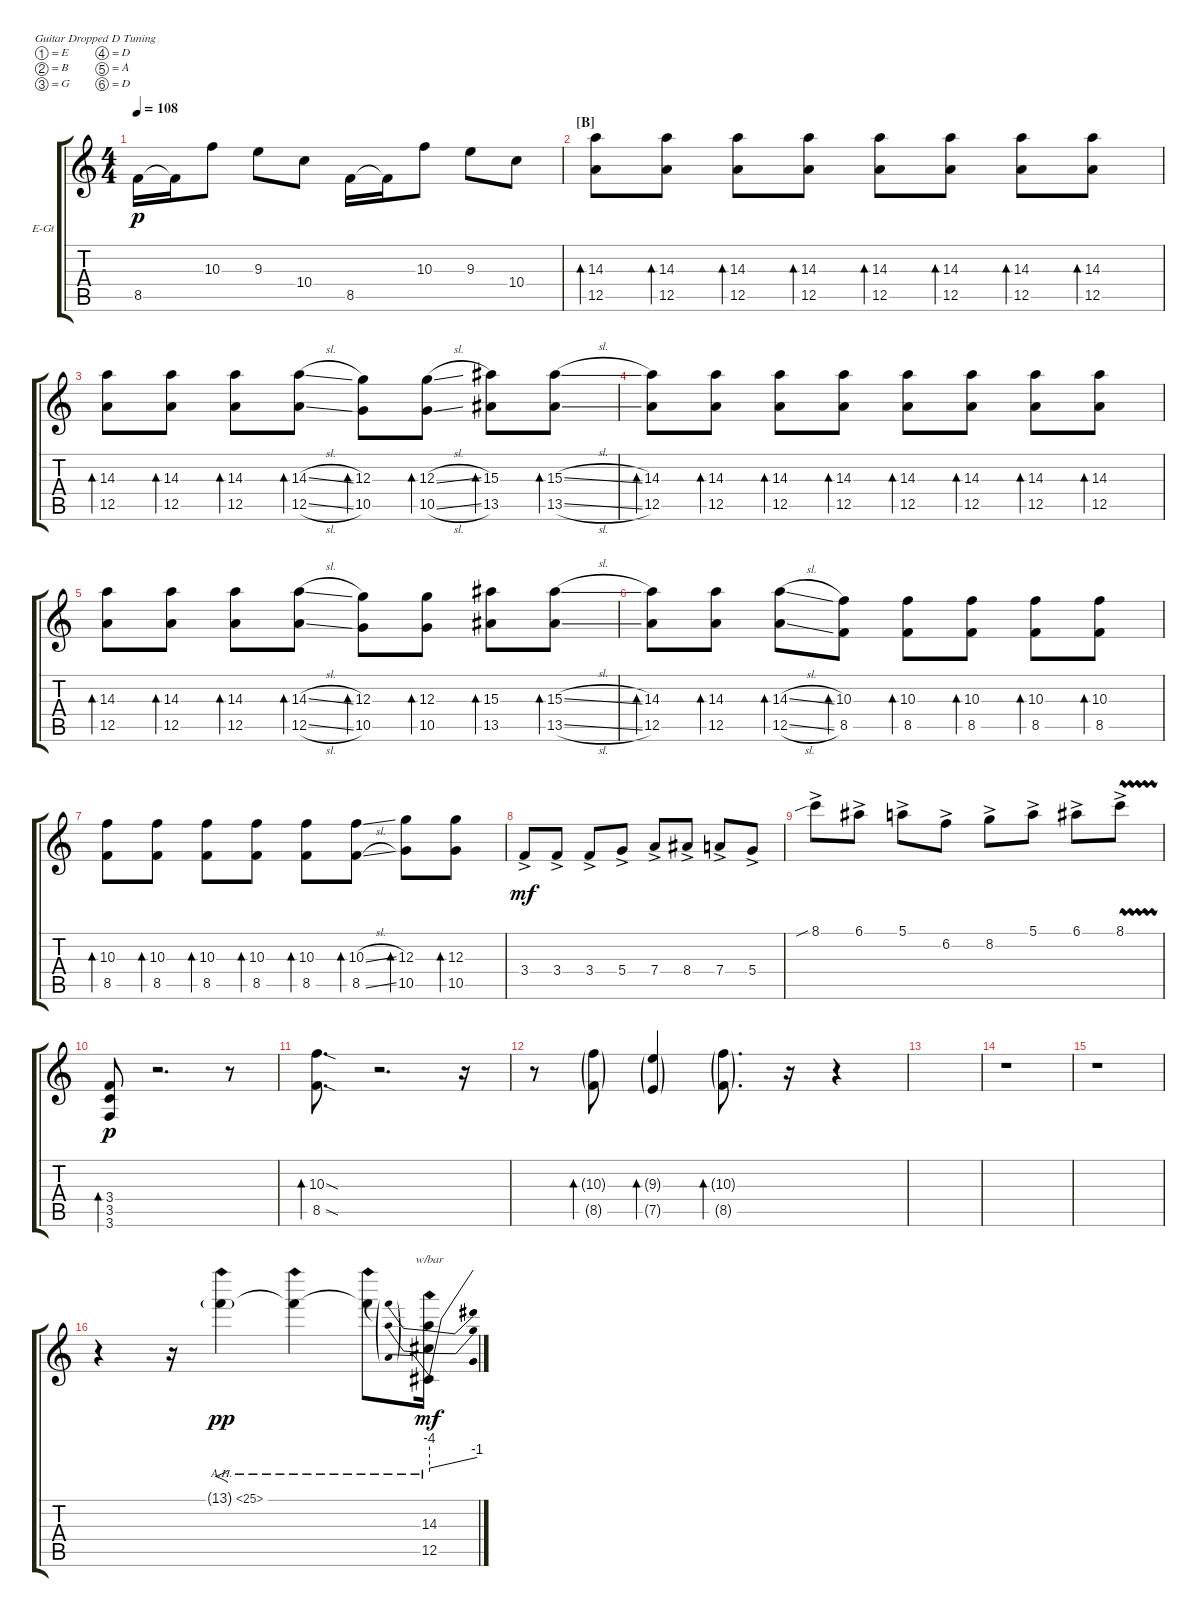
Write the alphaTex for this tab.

\defaultSystemsLayout 4
\bracketExtendMode groupsimilarinstruments
\firstSystemTrackNameOrientation horizontal
\otherSystemsTrackNameOrientation horizontal
\track ("E. Guitar 1" "E-Gt") {instrument distortionguitar}
\staff {score tabs}
\tuning (E4 B3 G3 D3 A2 D2)
\ts (4 4)
\tempo 108
\clef g2
\ks c
8.5.16{dy p} 8.5{t}.16 10.3.8 9.3.8 10.4.8 8.5.16 8.5{t}.16 10.3.8 9.3.8 10.4.8 |
\section ("B" "")
(12.5 14.3).8{bd 30} (12.5 14.3).8{bd 30} (12.5 14.3).8{bd 30} (12.5 14.3).8{bd 30} (12.5 14.3).8{bd 30} (12.5 14.3).8{bd 30} (12.5 14.3).8{bd 30} (12.5 14.3).8{bd 30} |
(12.5 14.3).8{bd 30} (12.5 14.3).8{bd 30} (12.5 14.3).8{bd 30} (12.5{sl} 14.3{sl}).8{bd 30} (10.5 12.3).8{bd 30} (10.5{sl} 12.3{sl}).8{bd 30} (13.5 15.3).8{bd 30} (13.5{sl} 15.3{sl}).8{bd 30} |
(12.5 14.3).8{bd 30} (12.5 14.3).8{bd 30} (12.5 14.3).8{bd 30} (12.5 14.3).8{bd 30} (12.5 14.3).8{bd 30} (12.5 14.3).8{bd 30} (12.5 14.3).8{bd 30} (12.5 14.3).8{bd 30} |
(12.5 14.3).8{bd 30} (12.5 14.3).8{bd 30} (12.5 14.3).8{bd 30} (12.5{sl} 14.3{sl}).8{bd 30} (10.5 12.3).8{bd 30} (10.5 12.3).8{bd 30} (13.5 15.3).8{bd 30} (13.5{sl} 15.3{sl}).8{bd 30} |
(12.5 14.3).8{bd 30} (12.5 14.3).8{bd 30} (12.5{sl} 14.3{sl}).8{bd 30} (8.5 10.3).8{bd 30} (8.5 10.3).8{bd 30} (8.5 10.3).8{bd 30} (8.5 10.3).8{bd 30} (8.5 10.3).8{bd 30} |
(8.5 10.3).8{bd 30} (8.5 10.3).8{bd 30} (8.5 10.3).8{bd 30} (8.5 10.3).8{bd 30} (8.5 10.3).8{bd 30} (10.3{sl} 8.5{sl}).8{bd 30} (10.5 12.3).8{bd 30} (10.5 12.3).8{bd 30} |
3.4{ac}.8{dy mf} 3.4{ac}.8 3.4{ac}.8 5.4{ac}.8 7.4{ac}.8 8.4{ac}.8 7.4{ac}.8 5.4{ac}.8 |
8.1{sib ac}.8 6.1{ac}.8 5.1{ac}.8 6.2{ac}.8 8.2{ac}.8 5.1{ac}.8 6.1{ac}.8 8.1{vw ac}.8 |
(3.5 3.6 3.4).8{bd 30 dy p} r.2{d} r.8 |
(8.5{sod} 10.3{sod}).8{d bd 30} r.2{d} r.16 |
r.8 (8.5{g} 10.3{g}).8{bd 30} (7.5{g} 9.3{g}).4{bd 30} (8.5{g} 10.3{g}).8{d bd 30} r.16 r.4 |
|
r.1 |
r.1 |
r.4 r.16 13.1{ah 12 g}.4{f dy pp} 13.1{ah 12 t}.4 13.1{ah 12 t}.8 (12.5 14.3 13.1{ah 12 t}).16{tbe (predivedive default 0 -16 60 -4) dy mf}
